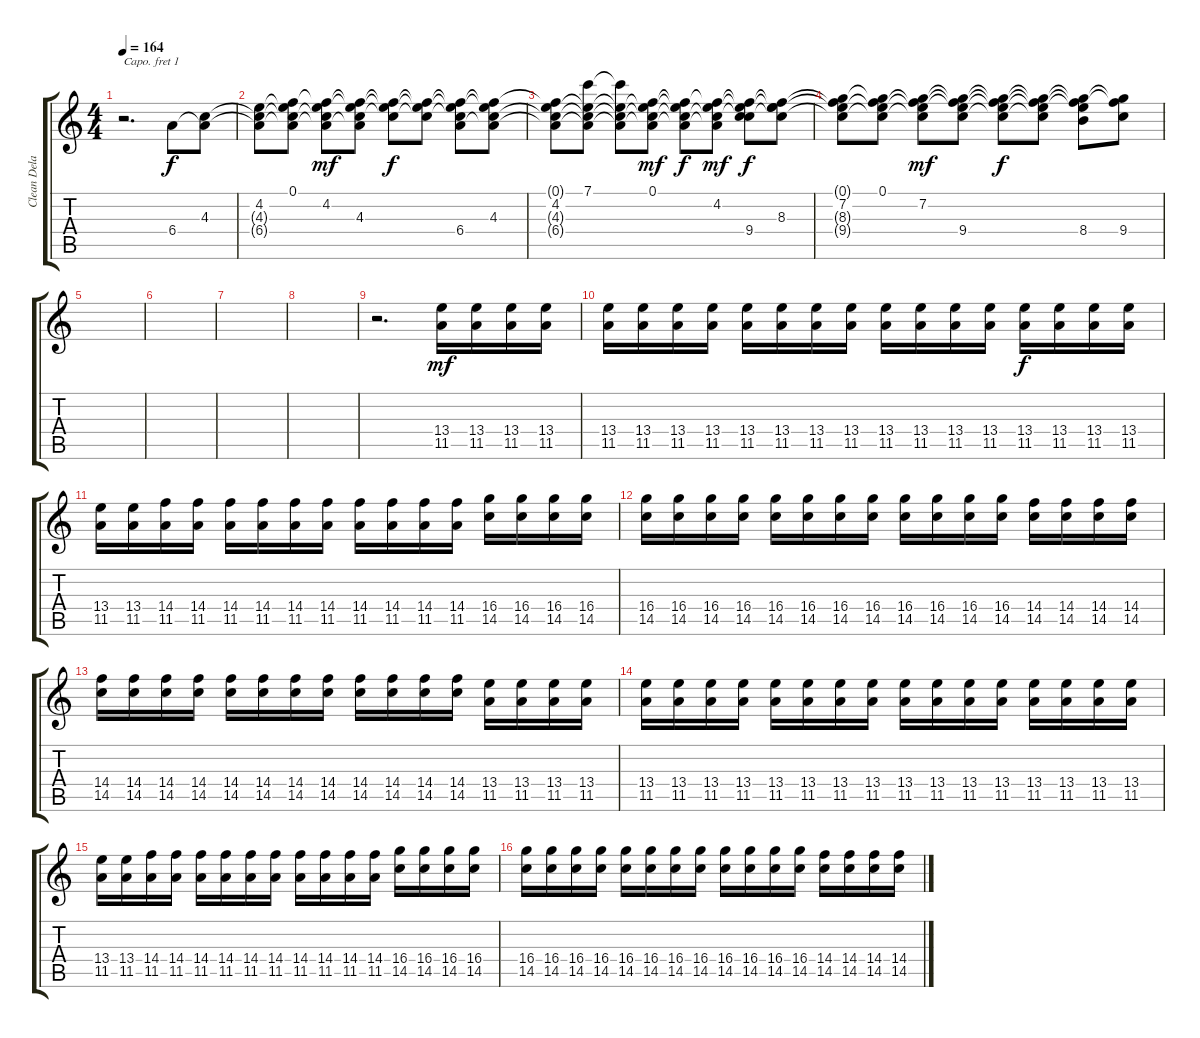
\track ("Clean Delay 3" "Clean Dela") {instrument electricguitarclean}
\staff {score tabs}
\capo 1
\tuning (E4 B3 G3 D3 A2 E2) {hide}
\ts (4 4)
\tempo 164
\clef g2
\ks c
r.2{d dy f} 6.4.8 (4.3 6.4{t}).8 |
(4.2 4.3{t} 6.4{t}).8 (0.1 4.2{t} 4.3{t} 6.4{t}).8 (0.1{t} 4.2 4.3{t} 6.4{t}).8{dy mf} (0.1{t} 4.2{t} 4.3 6.4{t}).8 (0.1{t} 4.2{t} 4.3{t}).8{dy f} (0.1{t} 4.2{t} 4.3{t}).8 (0.1{t} 4.2{t} 4.3{t} 6.4).8 (0.1{t} 4.2{t} 4.3 6.4{t}).8 |
(0.1{t} 4.2 4.3{t} 6.4{t}).8 (7.1 4.2{t} 4.3{t} 6.4{t}).8 (7.1{t} 4.2{t} 4.3{t} 6.4{t}).8 (0.1 4.2{t} 4.3{t} 6.4{t}).8{dy mf} (0.1{t} 4.2{t} 4.3{t} 6.4{t}).8{dy f} (0.1{t} 4.2 4.3{t} 6.4{t}).8{dy mf} (0.1{t} 4.2{t} 4.3{t} 9.4).8{dy f} (0.1{t} 4.2{t} 8.3 9.4{t}).8 |
(0.1{t} 7.2 8.3{t} 9.4{t}).8 (0.1 7.2{t} 8.3{t} 9.4{t}).8 (0.1{t} 7.2 8.3{t} 9.4{t}).8{dy mf} (0.1{t} 7.2{t} 8.3{t} 9.4).8 (0.1{t} 7.2{t} 8.3{t} 9.4{t}).8{dy f} (0.1{t} 7.2{t} 8.3{t} 9.4{t}).8 (0.1{t} 7.2{t} 8.3{t} 8.4).8 (0.1{t} 7.2{t} 9.4).8 |
|
|
|
|
r.2{d} (13.4 11.5).16{dy mf} (13.4 11.5).16 (13.4 11.5).16 (13.4 11.5).16 |
(13.4 11.5).16 (13.4 11.5).16 (13.4 11.5).16 (13.4 11.5).16 (13.4 11.5).16 (13.4 11.5).16 (13.4 11.5).16 (13.4 11.5).16 (13.4 11.5).16 (13.4 11.5).16 (13.4 11.5).16 (13.4 11.5).16 (13.4 11.5).16{dy f} (13.4 11.5).16 (13.4 11.5).16 (13.4 11.5).16 |
(13.4 11.5).16 (13.4 11.5).16 (14.4 11.5).16 (14.4 11.5).16 (14.4 11.5).16 (14.4 11.5).16 (14.4 11.5).16 (14.4 11.5).16 (14.4 11.5).16 (14.4 11.5).16 (14.4 11.5).16 (14.4 11.5).16 (16.4 14.5).16 (16.4 14.5).16 (16.4 14.5).16 (16.4 14.5).16 |
(16.4 14.5).16 (16.4 14.5).16 (16.4 14.5).16 (16.4 14.5).16 (16.4 14.5).16 (16.4 14.5).16 (16.4 14.5).16 (16.4 14.5).16 (16.4 14.5).16 (16.4 14.5).16 (16.4 14.5).16 (16.4 14.5).16 (14.4 14.5).16 (14.4 14.5).16 (14.4 14.5).16 (14.4 14.5).16 |
(14.4 14.5).16 (14.4 14.5).16 (14.4 14.5).16 (14.4 14.5).16 (14.4 14.5).16 (14.4 14.5).16 (14.4 14.5).16 (14.4 14.5).16 (14.4 14.5).16 (14.4 14.5).16 (14.4 14.5).16 (14.4 14.5).16 (13.4 11.5).16 (13.4 11.5).16 (13.4 11.5).16 (13.4 11.5).16 |
(13.4 11.5).16 (13.4 11.5).16 (13.4 11.5).16 (13.4 11.5).16 (13.4 11.5).16 (13.4 11.5).16 (13.4 11.5).16 (13.4 11.5).16 (13.4 11.5).16 (13.4 11.5).16 (13.4 11.5).16 (13.4 11.5).16 (13.4 11.5).16 (13.4 11.5).16 (13.4 11.5).16 (13.4 11.5).16 |
(13.4 11.5).16 (13.4 11.5).16 (14.4 11.5).16 (14.4 11.5).16 (14.4 11.5).16 (14.4 11.5).16 (14.4 11.5).16 (14.4 11.5).16 (14.4 11.5).16 (14.4 11.5).16 (14.4 11.5).16 (14.4 11.5).16 (16.4 14.5).16 (16.4 14.5).16 (16.4 14.5).16 (16.4 14.5).16 |
(16.4 14.5).16 (16.4 14.5).16 (16.4 14.5).16 (16.4 14.5).16 (16.4 14.5).16 (16.4 14.5).16 (16.4 14.5).16 (16.4 14.5).16 (16.4 14.5).16 (16.4 14.5).16 (16.4 14.5).16 (16.4 14.5).16 (14.4 14.5).16 (14.4 14.5).16 (14.4 14.5).16 (14.4 14.5).16
